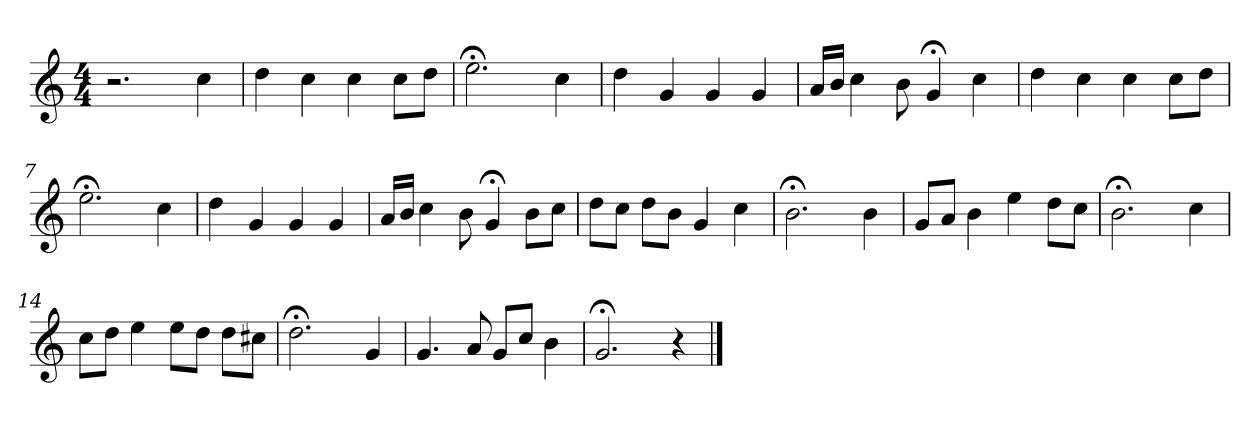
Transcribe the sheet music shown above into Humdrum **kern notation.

**kern
*part1
*staff1
*clefG2
*k[]
*C:
*M4/4
=1
2.r
4cc
=2
4dd
4cc
4cc
8cc\L
8dd\J
=3
2.ee;<
4cc
=4
4dd
4g
4g
4g
=5
16a/LL
16b/JJ
4cc
8b
4g;<
4cc
=6
4dd
4cc
4cc
8cc\L
8dd\J
=7
2.ee;<
4cc
=8
4dd
4g
4g
4g
=9
16a/LL
16b/JJ
4cc
8b
4g;<
8b\L
8cc\J
=10
8dd\L
8cc\J
8dd\L
8b\J
4g
4cc
=11
2.b;<
4b
=12
8g/L
8a/J
4b
4ee
8dd\L
8cc\J
=13
2.b;<
4cc
=14
8cc\L
8dd\J
4ee
8ee\L
8dd\J
8dd\L
8cc#X\J
=15
2.dd;<
4g
=16
4.g
8a
8g/L
8cc/J
4b
=17
2.g;<
4r
==
*-
